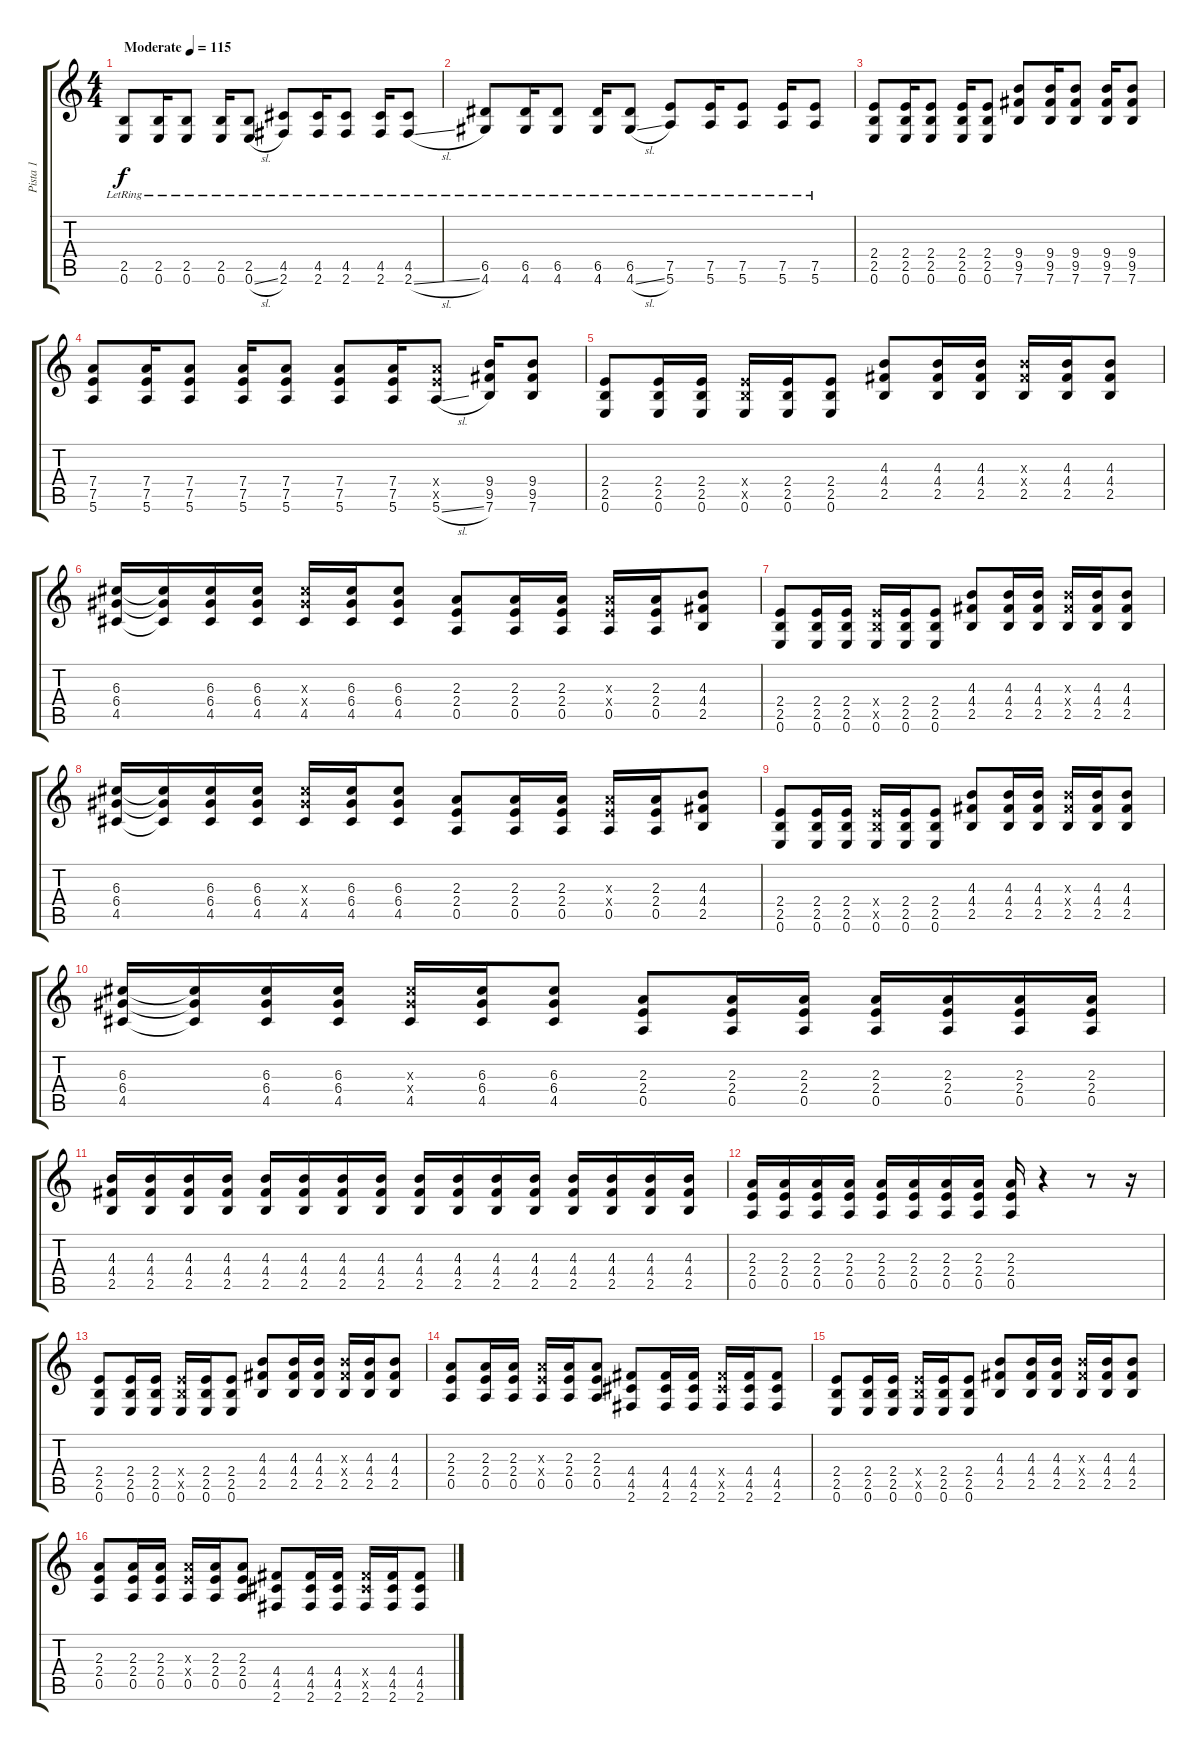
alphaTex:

\track ("Pista 1" "Pista 1") {instrument distortionguitar}
\staff {score tabs}
\tuning (E4 B3 G3 D3 A2 E2) {hide}
\ts (4 4)
\tempo (115 "Moderate")
\clef g2
\ks c
(2.5{lr} 0.6{lr}).8{dy f instrument distortionguitar} (2.5{lr} 0.6{lr}).16 (2.5{lr} 0.6{lr}).8 (2.5{lr} 0.6{lr}).16 (2.5{lr} 0.6{sl lr}).8 (4.5{lr} 2.6{lr}).8 (4.5{lr} 2.6{lr}).16 (4.5{lr} 2.6{lr}).8 (4.5{lr} 2.6{lr}).16 (4.5{lr} 2.6{sl lr}).8 |
(6.5{lr} 4.6{lr}).8 (6.5{lr} 4.6{lr}).16 (6.5{lr} 4.6{lr}).8 (6.5{lr} 4.6{lr}).16 (6.5{lr} 4.6{sl lr}).8 (7.5{lr} 5.6{lr}).8 (7.5{lr} 5.6{lr}).16 (7.5{lr} 5.6{lr}).8 (7.5{lr} 5.6{lr}).16 (7.5{lr} 5.6{lr}).8 |
(2.4 2.5 0.6).8 (2.4 2.5 0.6).16 (2.4 2.5 0.6).8 (2.4 2.5 0.6).16 (2.4 2.5 0.6).8 (9.4 9.5 7.6).8 (9.4 9.5 7.6).16 (9.4 9.5 7.6).8 (9.4 9.5 7.6).16 (9.4 9.5 7.6).8 |
(7.4 7.5 5.6).8 (7.4 7.5 5.6).16 (7.4 7.5 5.6).8 (7.4 7.5 5.6).16 (7.4 7.5 5.6).8 (7.4 7.5 5.6).8 (7.4 7.5 5.6).16 (7.4{x} 7.5{x} 5.6{sl}).8 (9.4 9.5 7.6).16 (9.4 9.5 7.6).8 |
(2.4 2.5 0.6).8 (2.4 2.5 0.6).16 (2.4 2.5 0.6).16 (2.4{x} 2.5{x} 0.6).16 (2.4 2.5 0.6).16 (2.4 2.5 0.6).8 (4.3 4.4 2.5).8 (4.3 4.4 2.5).16 (4.3 4.4 2.5).16 (4.3{x} 4.4{x} 2.5).16 (4.3 4.4 2.5).16 (4.3 4.4 2.5).8 |
(6.3 6.4 4.5).16 (6.3{t} 6.4{t} 4.5{t}).16 (6.3 6.4 4.5).16 (6.3 6.4 4.5).16 (6.3{x} 6.4{x} 4.5).16 (6.3 6.4 4.5).16 (6.3 6.4 4.5).8 (2.3 2.4 0.5).8 (2.3 2.4 0.5).16 (2.3 2.4 0.5).16 (2.3{x} 2.4{x} 0.5).16 (2.3 2.4 0.5).16 (4.3 4.4 2.5).8 |
(2.4 2.5 0.6).8 (2.4 2.5 0.6).16 (2.4 2.5 0.6).16 (2.4{x} 2.5{x} 0.6).16 (2.4 2.5 0.6).16 (2.4 2.5 0.6).8 (4.3 4.4 2.5).8 (4.3 4.4 2.5).16 (4.3 4.4 2.5).16 (4.3{x} 4.4{x} 2.5).16 (4.3 4.4 2.5).16 (4.3 4.4 2.5).8 |
(6.3 6.4 4.5).16 (6.3{t} 6.4{t} 4.5{t}).16 (6.3 6.4 4.5).16 (6.3 6.4 4.5).16 (6.3{x} 6.4{x} 4.5).16 (6.3 6.4 4.5).16 (6.3 6.4 4.5).8 (2.3 2.4 0.5).8 (2.3 2.4 0.5).16 (2.3 2.4 0.5).16 (2.3{x} 2.4{x} 0.5).16 (2.3 2.4 0.5).16 (4.3 4.4 2.5).8 |
(2.4 2.5 0.6).8 (2.4 2.5 0.6).16 (2.4 2.5 0.6).16 (2.4{x} 2.5{x} 0.6).16 (2.4 2.5 0.6).16 (2.4 2.5 0.6).8 (4.3 4.4 2.5).8 (4.3 4.4 2.5).16 (4.3 4.4 2.5).16 (4.3{x} 4.4{x} 2.5).16 (4.3 4.4 2.5).16 (4.3 4.4 2.5).8 |
(6.3 6.4 4.5).16 (6.3{t} 6.4{t} 4.5{t}).16 (6.3 6.4 4.5).16 (6.3 6.4 4.5).16 (6.3{x} 6.4{x} 4.5).16 (6.3 6.4 4.5).16 (6.3 6.4 4.5).8 (2.3 2.4 0.5).8 (2.3 2.4 0.5).16 (2.3 2.4 0.5).16 (2.3 2.4 0.5).16 (2.3 2.4 0.5).16 (2.3 2.4 0.5).16 (2.3 2.4 0.5).16 |
(4.3 4.4 2.5).16 (4.3 4.4 2.5).16 (4.3 4.4 2.5).16 (4.3 4.4 2.5).16 (4.3 4.4 2.5).16 (4.3 4.4 2.5).16 (4.3 4.4 2.5).16 (4.3 4.4 2.5).16 (4.3 4.4 2.5).16 (4.3 4.4 2.5).16 (4.3 4.4 2.5).16 (4.3 4.4 2.5).16 (4.3 4.4 2.5).16 (4.3 4.4 2.5).16 (4.3 4.4 2.5).16 (4.3 4.4 2.5).16 |
(2.3 2.4 0.5).16 (2.3 2.4 0.5).16 (2.3 2.4 0.5).16 (2.3 2.4 0.5).16 (2.3 2.4 0.5).16 (2.3 2.4 0.5).16 (2.3 2.4 0.5).16 (2.3 2.4 0.5).16 (2.3 2.4 0.5).16 r.4 r.8 r.16 |
(2.4 2.5 0.6).8 (2.4 2.5 0.6).16 (2.4 2.5 0.6).16 (2.4{x} 2.5{x} 0.6).16 (2.4 2.5 0.6).16 (2.4 2.5 0.6).8 (4.3 4.4 2.5).8 (4.3 4.4 2.5).16 (4.3 4.4 2.5).16 (4.3{x} 4.4{x} 2.5).16 (4.3 4.4 2.5).16 (4.3 4.4 2.5).8 |
(2.3 2.4 0.5).8 (2.3 2.4 0.5).16 (2.3 2.4 0.5).16 (2.3{x} 2.4{x} 0.5).16 (2.3 2.4 0.5).16 (2.3 2.4 0.5).8 (4.4 4.5 2.6).8 (4.4 4.5 2.6).16 (4.4 4.5 2.6).16 (4.4{x} 4.5{x} 2.6).16 (4.4 4.5 2.6).16 (4.4 4.5 2.6).8 |
(2.4 2.5 0.6).8 (2.4 2.5 0.6).16 (2.4 2.5 0.6).16 (2.4{x} 2.5{x} 0.6).16 (2.4 2.5 0.6).16 (2.4 2.5 0.6).8 (4.3 4.4 2.5).8 (4.3 4.4 2.5).16 (4.3 4.4 2.5).16 (4.3{x} 4.4{x} 2.5).16 (4.3 4.4 2.5).16 (4.3 4.4 2.5).8 |
(2.3 2.4 0.5).8 (2.3 2.4 0.5).16 (2.3 2.4 0.5).16 (2.3{x} 2.4{x} 0.5).16 (2.3 2.4 0.5).16 (2.3 2.4 0.5).8 (4.4 4.5 2.6).8 (4.4 4.5 2.6).16 (4.4 4.5 2.6).16 (4.4{x} 4.5{x} 2.6).16 (4.4 4.5 2.6).16 (4.4 4.5 2.6).8
